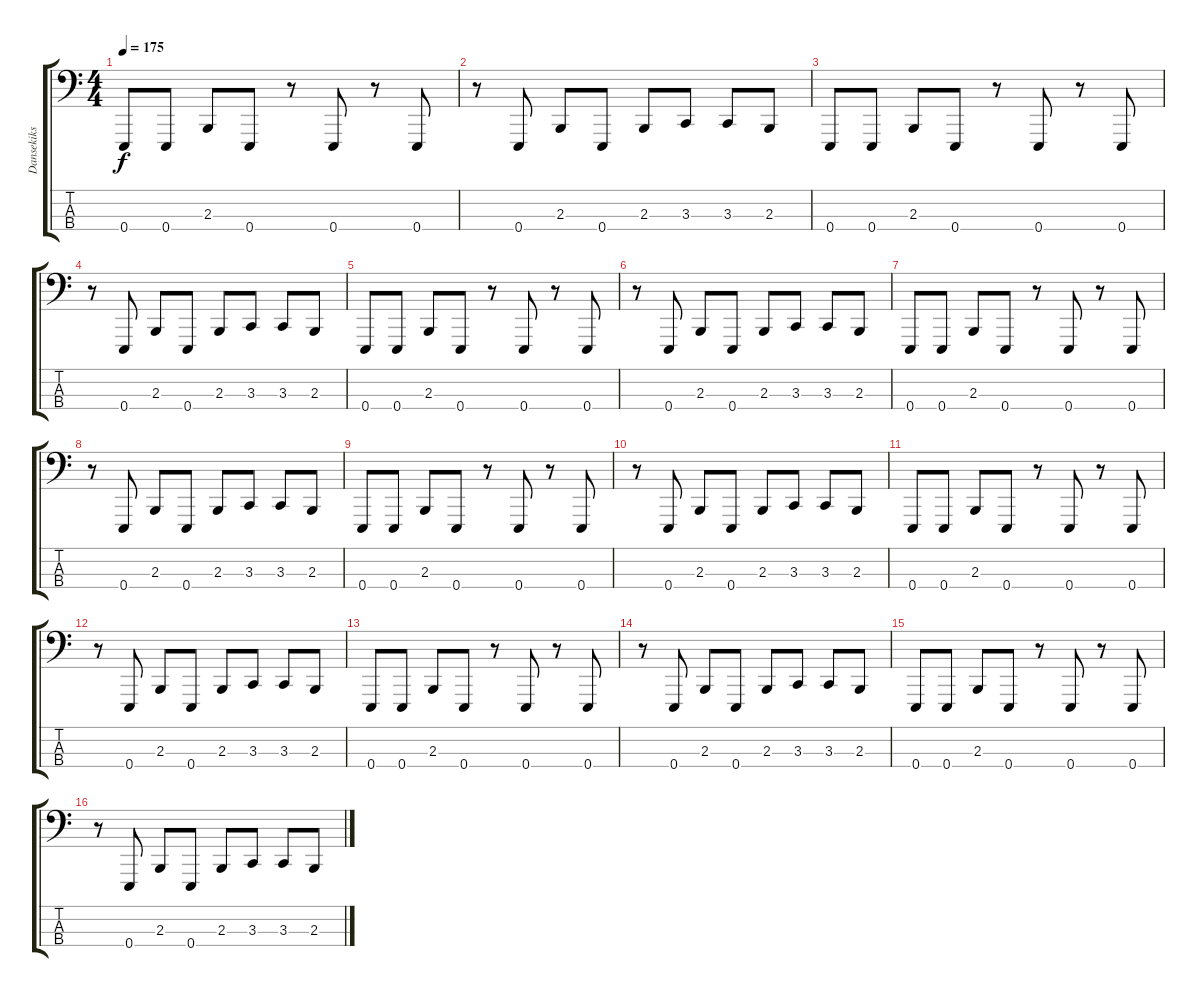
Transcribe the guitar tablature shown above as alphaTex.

\track ("Dansekiks" "Dansekiks") {instrument synthstrings1}
\staff {score tabs}
\tuning (G2 D2 A1 E1) {hide}
\ts (4 4)
\tempo 175
\clef f4
\ks c
0.4.8{dy f} 0.4.8 2.3.8 0.4.8 r.8 0.4.8 r.8 0.4.8 |
r.8 0.4.8 2.3.8 0.4.8 2.3.8 3.3.8 3.3.8 2.3.8 |
0.4.8 0.4.8 2.3.8 0.4.8 r.8 0.4.8 r.8 0.4.8 |
r.8 0.4.8 2.3.8 0.4.8 2.3.8 3.3.8 3.3.8 2.3.8 |
0.4.8 0.4.8 2.3.8 0.4.8 r.8 0.4.8 r.8 0.4.8 |
r.8 0.4.8 2.3.8 0.4.8 2.3.8 3.3.8 3.3.8 2.3.8 |
0.4.8 0.4.8 2.3.8 0.4.8 r.8 0.4.8 r.8 0.4.8 |
r.8 0.4.8 2.3.8 0.4.8 2.3.8 3.3.8 3.3.8 2.3.8 |
0.4.8 0.4.8 2.3.8 0.4.8 r.8 0.4.8 r.8 0.4.8 |
r.8 0.4.8 2.3.8 0.4.8 2.3.8 3.3.8 3.3.8 2.3.8 |
0.4.8 0.4.8 2.3.8 0.4.8 r.8 0.4.8 r.8 0.4.8 |
r.8 0.4.8 2.3.8 0.4.8 2.3.8 3.3.8 3.3.8 2.3.8 |
0.4.8 0.4.8 2.3.8 0.4.8 r.8 0.4.8 r.8 0.4.8 |
r.8 0.4.8 2.3.8 0.4.8 2.3.8 3.3.8 3.3.8 2.3.8 |
0.4.8 0.4.8 2.3.8 0.4.8 r.8 0.4.8 r.8 0.4.8 |
r.8 0.4.8 2.3.8 0.4.8 2.3.8 3.3.8 3.3.8 2.3.8
